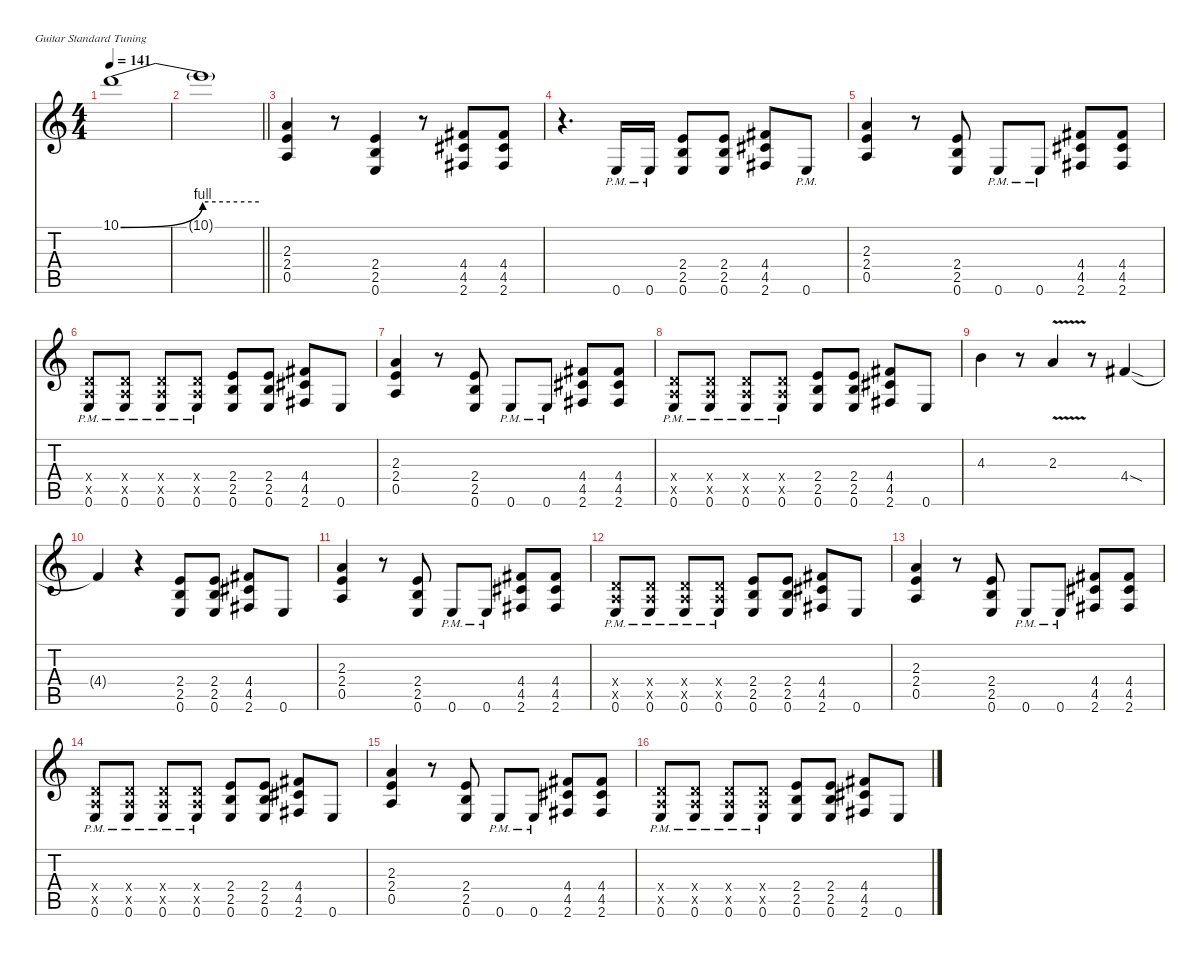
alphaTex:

\defaultSystemsLayout 4
\hideDynamics
\bracketExtendMode nobrackets
\singleTrackTrackNamePolicy hidden
\multiTrackTrackNamePolicy hidden
\otherSystemsTrackNameOrientation horizontal
\track ("Guitar" "od.guit.") {instrument overdrivenguitar}
\staff {score tabs}
\tuning (E4 B3 G3 D3 A2 E2)
\ts (4 4)
\tempo 141
\clef g2
\ks c
10.1{be (bend 0 0 60 4)}.1{dy fff instrument overdrivenguitar beam Down} |
\barLineRight lightlight
10.1{be (hold 0 4 60 4) t}.1{dy f beam Down} |
(2.3 2.4 0.5).4{beam Up} r.8{beam Up} (2.4 2.5 0.6).4{beam Up} r.8{beam Up} (4.4{acc #} 4.5{acc #} 2.6{acc #}).8{beam Up} (4.4{acc #} 4.5{acc #} 2.6{acc #}).8{beam Up} |
r.4{d beam Down} 0.6{pm}.16{beam Up} 0.6{pm}.16{beam Up} (2.4 2.5 0.6).8{beam Up} (2.4 2.5 0.6).8{beam Up} (4.4{acc #} 4.5{acc #} 2.6{acc #}).8{beam Up} 0.6{pm}.8{beam Up} |
(2.3 2.4 0.5).4{beam Up} r.8{beam Up} (2.4 2.5 0.6).8{beam Up} 0.6{pm}.8{beam Up} 0.6{pm}.8{beam Up} (4.4{acc #} 4.5{acc #} 2.6{acc #}).8{beam Up} (4.4{acc #} 4.5{acc #} 2.6{acc #}).8{beam Up} |
(0.4{x} 0.5{x} 0.6{pm}).8{beam Up} (0.4{x} 0.5{x} 0.6{pm}).8{beam Up} (0.4{x} 0.5{x} 0.6{pm}).8{beam Up} (0.4{x} 0.5{x} 0.6{pm}).8{beam Up} (2.4 2.5 0.6).8{beam Up} (2.4 2.5 0.6).8{beam Up} (4.4{acc #} 4.5{acc #} 2.6{acc #}).8{beam Up} 0.6.8{beam Up} |
(2.3 2.4 0.5).4{beam Up} r.8{beam Up} (2.4 2.5 0.6).8{beam Up} 0.6{pm}.8{beam Up} 0.6{pm}.8{beam Up} (4.4{acc #} 4.5{acc #} 2.6{acc #}).8{beam Up} (4.4{acc #} 4.5{acc #} 2.6{acc #}).8{beam Up} |
(0.4{x} 0.5{x} 0.6{pm}).8{beam Up} (0.4{x} 0.5{x} 0.6{pm}).8{beam Up} (0.4{x} 0.5{x} 0.6{pm}).8{beam Up} (0.4{x} 0.5{x} 0.6{pm}).8{beam Up} (2.4 2.5 0.6).8{beam Up} (2.4 2.5 0.6).8{beam Up} (4.4{acc #} 4.5{acc #} 2.6{acc #}).8{beam Up} 0.6.8{beam Up} |
4.3.4{dy fff beam Down} r.8{beam Down} 2.3{v}.4{beam Up} r.8{beam Up} 4.4{sod acc #}.4{beam Up} |
4.4{t acc #}.4{dy f beam Up} r.4{beam Up} (2.4 2.5 0.6).8{beam Up} (2.4 2.5 0.6).8{beam Up} (4.4{acc #} 4.5{acc #} 2.6{acc #}).8{beam Up} 0.6.8{beam Up} |
(2.3 2.4 0.5).4{beam Up} r.8{beam Up} (2.4 2.5 0.6).8{beam Up} 0.6{pm}.8{beam Up} 0.6{pm}.8{beam Up} (4.4{acc #} 4.5{acc #} 2.6{acc #}).8{beam Up} (4.4{acc #} 4.5{acc #} 2.6{acc #}).8{beam Up} |
(0.4{x} 0.5{x} 0.6{pm}).8{beam Up} (0.4{x} 0.5{x} 0.6{pm}).8{beam Up} (0.4{x} 0.5{x} 0.6{pm}).8{beam Up} (0.4{x} 0.5{x} 0.6{pm}).8{beam Up} (2.4 2.5 0.6).8{beam Up} (2.4 2.5 0.6).8{beam Up} (4.4{acc #} 4.5{acc #} 2.6{acc #}).8{beam Up} 0.6.8{beam Up} |
(2.3 2.4 0.5).4{beam Up} r.8{beam Up} (2.4 2.5 0.6).8{beam Up} 0.6{pm}.8{beam Up} 0.6{pm}.8{beam Up} (4.4{acc #} 4.5{acc #} 2.6{acc #}).8{beam Up} (4.4{acc #} 4.5{acc #} 2.6{acc #}).8{beam Up} |
(0.4{x} 0.5{x} 0.6{pm}).8{beam Up} (0.4{x} 0.5{x} 0.6{pm}).8{beam Up} (0.4{x} 0.5{x} 0.6{pm}).8{beam Up} (0.4{x} 0.5{x} 0.6{pm}).8{beam Up} (2.4 2.5 0.6).8{beam Up} (2.4 2.5 0.6).8{beam Up} (4.4{acc #} 4.5{acc #} 2.6{acc #}).8{beam Up} 0.6.8{beam Up} |
(2.3 2.4 0.5).4{beam Up} r.8{beam Up} (2.4 2.5 0.6).8{beam Up} 0.6{pm}.8{beam Up} 0.6{pm}.8{beam Up} (4.4{acc #} 4.5{acc #} 2.6{acc #}).8{beam Up} (4.4{acc #} 4.5{acc #} 2.6{acc #}).8{beam Up} |
(0.4{x} 0.5{x} 0.6{pm}).8{beam Up} (0.4{x} 0.5{x} 0.6{pm}).8{beam Up} (0.4{x} 0.5{x} 0.6{pm}).8{beam Up} (0.4{x} 0.5{x} 0.6{pm}).8{beam Up} (2.4 2.5 0.6).8{beam Up} (2.4 2.5 0.6).8{beam Up} (4.4{acc #} 4.5{acc #} 2.6{acc #}).8{beam Up} 0.6.8{beam Up}
